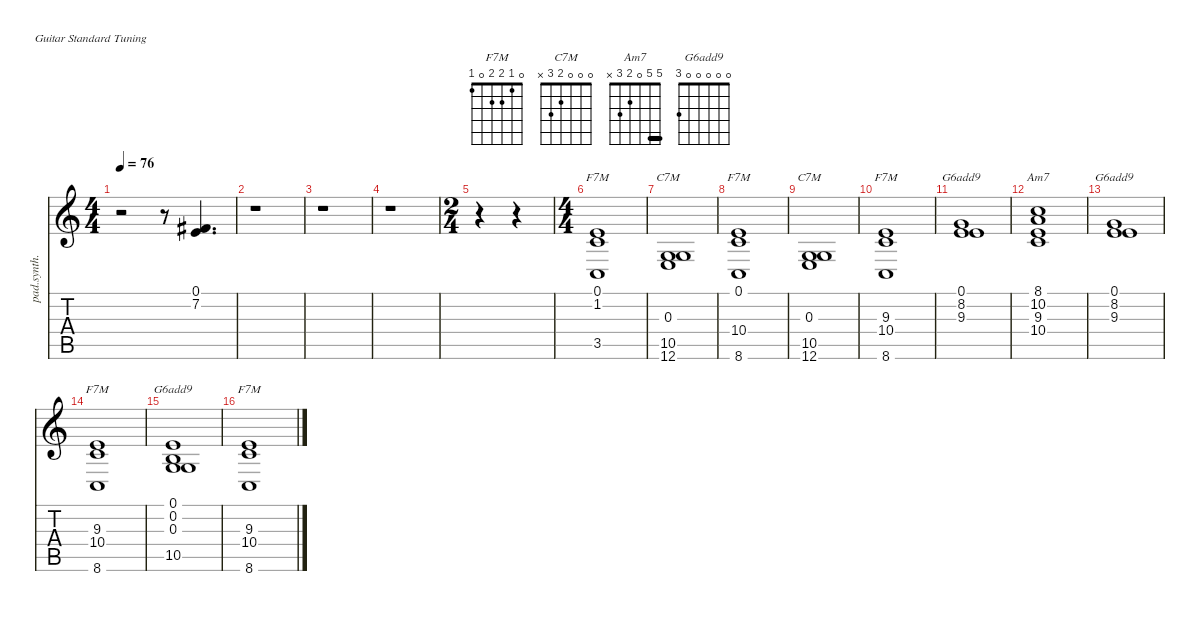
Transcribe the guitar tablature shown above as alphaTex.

\defaultSystemsLayout 4
\hideDynamics
\bracketExtendMode nobrackets
\otherSystemsTrackNameOrientation horizontal
\track ("Sweep" "pad.synth.") {instrument pad8sweep}
\staff {score tabs}
\tuning (E4 B3 G3 D3 A2 E2)
\chord ("F7M" 0 1 2 2 0 1)
\chord ("C7M" 0 0 0 2 3 x)
\chord ("Am7" 5 5 0 2 3 x) {barre 5}
\chord ("G6add9" 0 0 0 0 0 3)
\ts (4 4)
\tempo 76
\clef g2
\ks c
r.2{dy pp} r.8 (0.1 7.2{acc #}).4{d} |
r.1 |
r.1 |
r.1 |
\ts (2 4)
\beaming (8 2 2)
r.4 r.4 |
\ts (4 4)
\beaming (8 2 2 2 2)
(0.1 1.2 3.5).1{ch "F7M" dy f} |
(0.3 10.5 12.6).1{ch "C7M" dy mf} |
(0.1 10.4 8.6).1{ch "F7M" dy mp} |
(0.3 10.5 12.6).1{ch "C7M" dy mf} |
(9.3 10.4 8.6).1{ch "F7M" dy mp instrument synthstrings2} |
(0.1 8.2 9.3).1{ch "G6add9" dy f} |
(8.1 10.2 9.3 10.4).1{ch "Am7" dy mp instrument pad8sweep} |
(0.1 8.2 9.3).1{ch "G6add9" dy f} |
(9.3 10.4 8.6).1{ch "F7M" dy mp} |
(0.1 0.2 0.3 10.5).1{ch "G6add9" dy f} |
(9.3 10.4 8.6).1{ch "F7M" dy mp}
